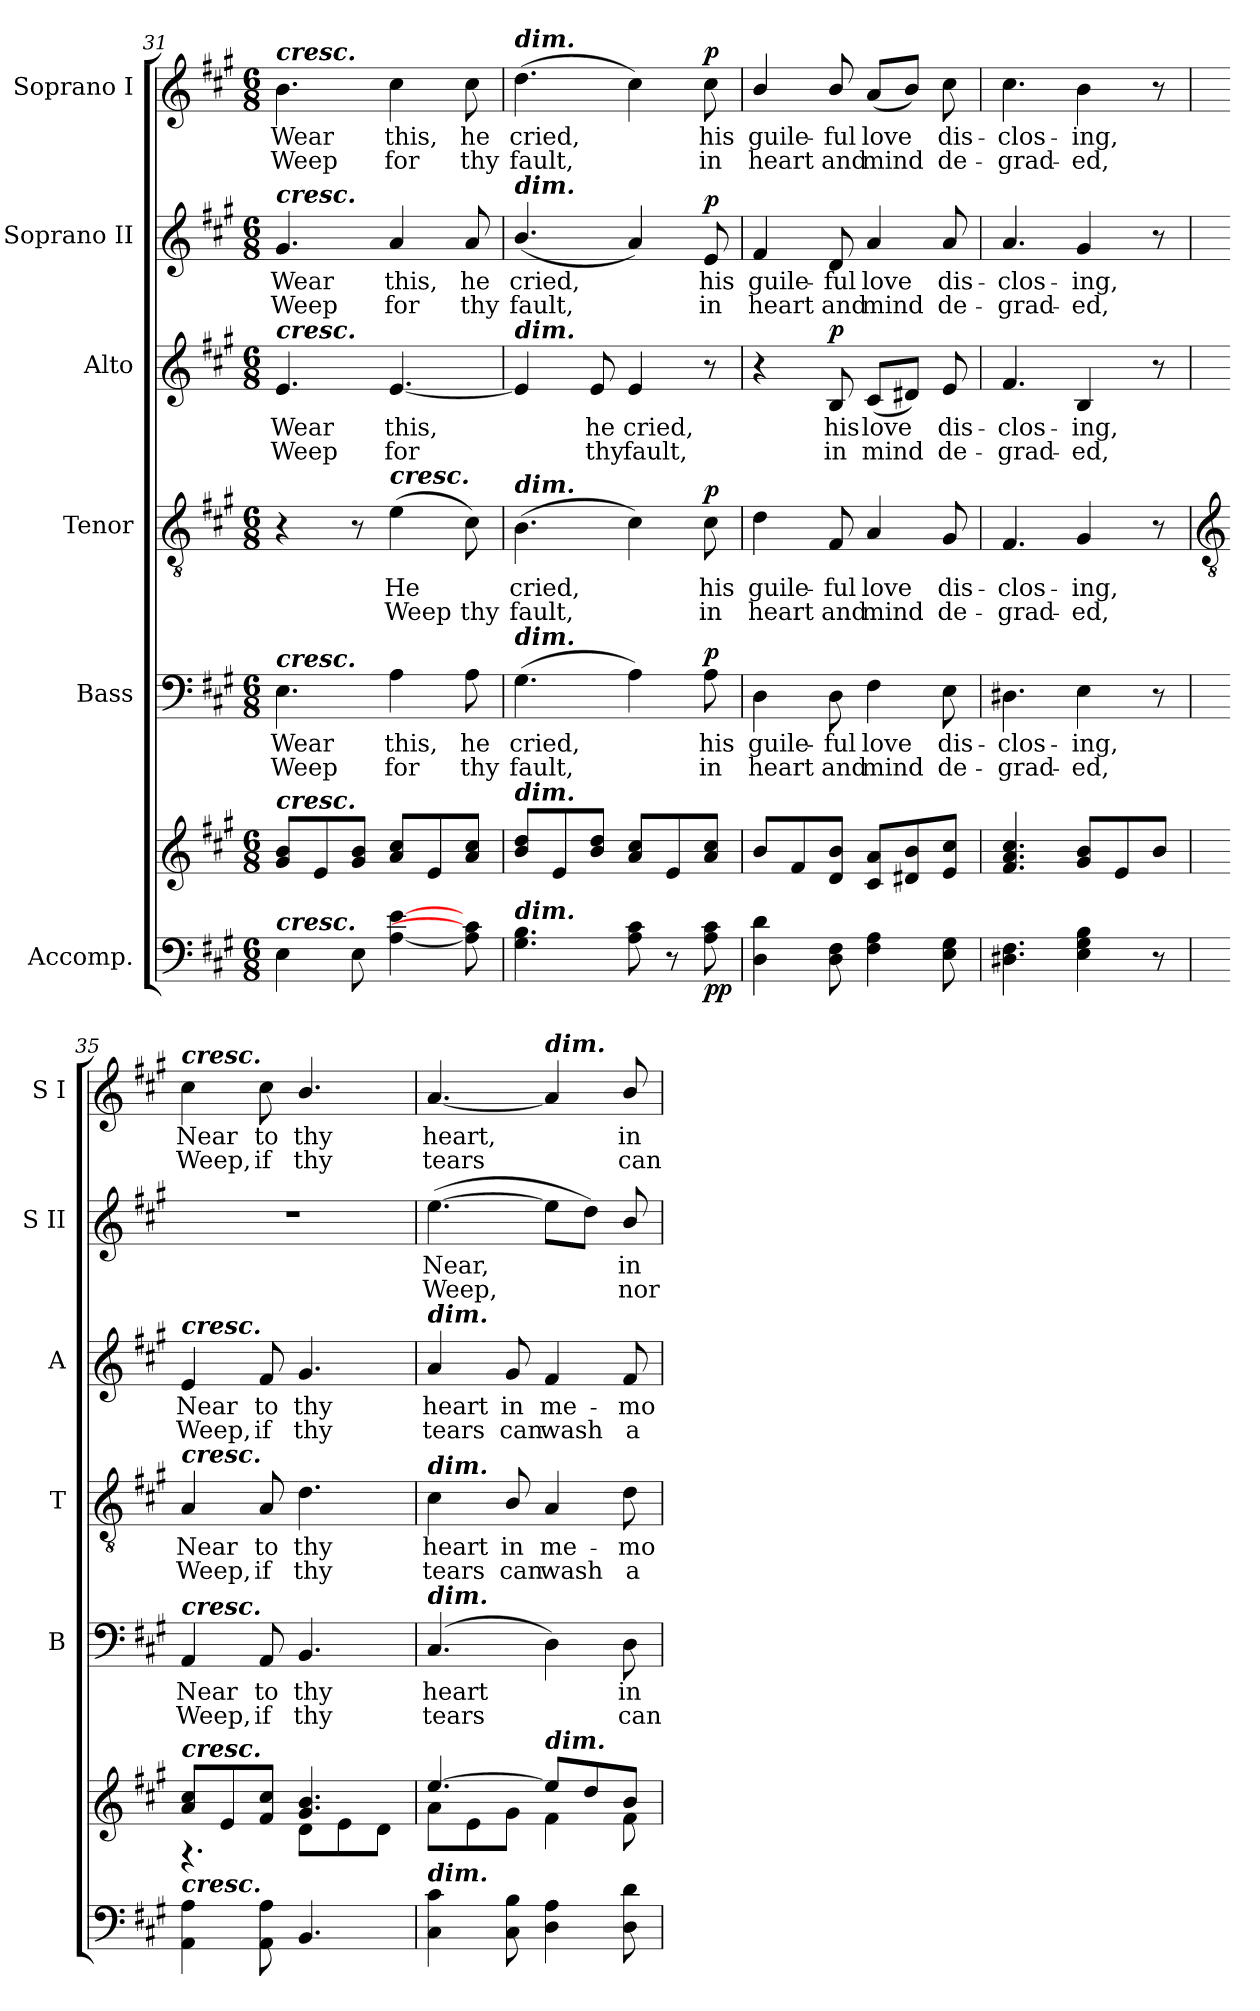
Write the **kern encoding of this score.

**kern	**kern	**dynam	**kern	**text	**text	**dynam	**kern	**text	**text	**dynam	**kern	**text	**text	**dynam	**kern	**text	**text	**dynam	**kern	**text	**text	**dynam
*part6	*part6	*part6	*part5	*part5	*part5	*part5	*part4	*part4	*part4	*part4	*part3	*part3	*part3	*part3	*part2	*part2	*part2	*part2	*part1	*part1	*part1	*part1
*staff7	*staff6	*staff6/7	*staff5	*staff5	*staff5	*staff5	*staff4	*staff4	*staff4	*staff4	*staff3	*staff3	*staff3	*staff3	*staff2	*staff2	*staff2	*staff2	*staff1	*staff1	*staff1	*staff1
*I"Accomp.	*	*	*I"Bass	*	*	*	*I"Tenor	*	*	*	*I"Alto	*	*	*	*I"Soprano II	*	*	*	*I"Soprano I	*	*	*
*	*	*	*I'B	*	*	*	*I'T	*	*	*	*I'A	*	*	*	*I'S II	*	*	*	*I'S I	*	*	*
!!LO:LB:g=z
*clefF4	*clefG2	*	*clefF4	*	*	*	*clefGv2	*	*	*	*clefG2	*	*	*	*clefG2	*	*	*	*clefG2	*	*	*
*k[f#c#g#]	*k[f#c#g#]	*	*k[f#c#g#]	*	*	*	*k[f#c#g#]	*	*	*	*k[f#c#g#]	*	*	*	*k[f#c#g#]	*	*	*	*k[f#c#g#]	*	*	*
*A:	*A:	*	*A:	*	*	*	*A:	*	*	*	*A:	*	*	*	*A:	*	*	*	*A:	*	*	*
*M6/8	*M6/8	*	*M6/8	*	*	*	*M6/8	*	*	*	*M6/8	*	*	*	*M6/8	*	*	*	*M6/8	*	*	*
=31	=31	=31	=31	=31	=31	=31	=31	=31	=31	=31	=31	=31	=31	=31	=31	=31	=31	=31	=31	=31	=31	=31
!	!	!	!	!	!	!	!	!	!	!	!	!	!	!	!	!	!	!	!LO:TX:a:Bi:t=cresc.	!	!	!
!	!	!	!	!	!	!	!	!	!	!	!	!	!	!	!LO:TX:a:Bi:t=cresc.	!	!	!	!	!	!	!
!	!	!	!	!	!	!	!	!	!	!	!LO:TX:a:Bi:t=cresc.	!	!	!	!	!	!	!	!	!	!	!
!	!	!	!LO:TX:a:Bi:t=cresc.	!	!	!	!	!	!	!	!	!	!	!	!	!	!	!	!	!	!	!
!	!LO:TX:a:Bi:t=cresc.	!	!	!	!	!	!	!	!	!	!	!	!	!	!	!	!	!	!	!	!	!
!LO:TX:a:Bi:t=cresc.	!	!	!	!	!	!	!	!	!	!	!	!	!	!	!	!	!	!	!	!	!	!
!	!	!	!	!LO:LY:b	!LO:LY:b	!	!	!	!	!	!	!LO:LY:b	!LO:LY:b	!	!	!LO:LY:b	!LO:LY:b	!	!	!LO:LY:b	!LO:LY:b	!
4E	8g# 8bL	.	4.E	Wear	Weep	.	4r	.	.	.	4.e	Wear	Weep	.	4.g#	Wear	Weep	.	4.b	Wear	Weep	.
.	8e	.	.	.	.	.	.	.	.	.	.	.	.	.	.	.	.	.	.	.	.	.
8E	8g# 8bJ	.	.	.	.	.	8r	.	.	.	.	.	.	.	.	.	.	.	.	.	.	.
!	!	!	!	!	!	!	!LO:TX:a:Bi:t=cresc.	!	!	!	!	!	!	!	!	!	!	!	!	!	!	!
!	!	!	!	!LO:LY:b	!LO:LY:b	!	!	!LO:LY:b	!LO:LY:b	!	!	!LO:LY:b	!LO:LY:b	!	!	!LO:LY:b	!LO:LY:b	!	!	!LO:LY:b	!LO:LY:b	!
[4A [4e	8a 8cc#L	.	4A	this,	for	.	(>4e	He	Weep	.	[4.e	this,	for	.	4a	this,	for	.	4cc#	this,	for	.
.	8e	.	.	.	.	.	.	.	.	.	.	.	.	.	.	.	.	.	.	.	.	.
!	!	!	!	!LO:LY:b	!LO:LY:b	!	!	!	!LO:LY:b	!	!	!	!	!	!	!LO:LY:b	!LO:LY:b	!	!	!LO:LY:b	!LO:LY:b	!
8A] 8c#]	8a 8cc#J	.	8A	he	thy	.	8c#)	.	thy	.	.	.	.	.	8a	he	thy	.	8cc#	he	thy	.
=32	=32	=32	=32	=32	=32	=32	=32	=32	=32	=32	=32	=32	=32	=32	=32	=32	=32	=32	=32	=32	=32	=32
!	!	!	!	!	!	!	!	!	!	!	!	!	!	!	!	!	!	!	!LO:TX:a:Bi:t=dim.	!	!	!
!	!	!	!	!	!	!	!	!	!	!	!	!	!	!	!LO:TX:a:Bi:t=dim.	!	!	!	!	!	!	!
!	!	!	!	!	!	!	!	!	!	!	!LO:TX:a:Bi:t=dim.	!	!	!	!	!	!	!	!	!	!	!
!	!	!	!	!	!	!	!LO:TX:a:Bi:t=dim.	!	!	!	!	!	!	!	!	!	!	!	!	!	!	!
!	!	!	!LO:TX:a:Bi:t=dim.	!	!	!	!	!	!	!	!	!	!	!	!	!	!	!	!	!	!	!
!	!LO:TX:a:Bi:t=dim.	!	!	!	!	!	!	!	!	!	!	!	!	!	!	!	!	!	!	!	!	!
!LO:TX:a:Bi:t=dim.	!	!	!	!	!	!	!	!	!	!	!	!	!	!	!	!	!	!	!	!	!	!
!	!	!	!	!LO:LY:b	!LO:LY:b	!	!	!LO:LY:b	!LO:LY:b	!	!	!	!	!	!	!LO:LY:b	!LO:LY:b	!	!	!LO:LY:b	!LO:LY:b	!
4.G# 4.B	8b 8ddL	.	(>4.G#	cried,	fault,	.	(>4.B	cried,	fault,	.	4e]	.	.	.	(<4.b/	cried,	fault,	.	(>4.dd	cried,	fault,	.
.	8e	.	.	.	.	.	.	.	.	.	.	.	.	.	.	.	.	.	.	.	.	.
!	!	!	!	!	!	!	!	!	!	!	!	!LO:LY:b	!LO:LY:b	!	!	!	!	!	!	!	!	!
.	8b 8ddJ	.	.	.	.	.	.	.	.	.	8e	he	thy	.	.	.	.	.	.	.	.	.
!	!	!	!	!	!	!	!	!	!	!	!	!LO:LY:b	!LO:LY:b	!	!	!	!	!	!	!	!	!
8A 8c#	8a 8cc#L	.	4A)	.	.	.	4c#)	.	.	.	4e	cried,	fault,	.	4a)	.	.	.	4cc#)	.	.	.
8r	8e	.	.	.	.	.	.	.	.	.	.	.	.	.	.	.	.	.	.	.	.	.
!	!	!LO:DY:b=2	!	!LO:LY:b	!LO:LY:b	!	!	!LO:LY:b	!LO:LY:b	!	!	!	!	!	!	!LO:LY:b	!LO:LY:b	!	!	!LO:LY:b	!LO:LY:b	!
!	!	!LO:DY:n=1:b	!	!	!	!LO:DY:b	!	!	!	!LO:DY:b	!	!	!	!	!	!	!	!LO:DY:b	!	!	!	!LO:DY:b
8A 8c#	8a 8cc#J	p p	8A	his	in	p	8c#	his	in	p	8r	.	.	.	8e	his	in	p	8cc#	his	in	p
=33	=33	=33	=33	=33	=33	=33	=33	=33	=33	=33	=33	=33	=33	=33	=33	=33	=33	=33	=33	=33	=33	=33
!	!	!	!	!LO:LY:b	!LO:LY:b	!	!	!LO:LY:b	!LO:LY:b	!	!	!	!	!	!	!LO:LY:b	!LO:LY:b	!	!	!LO:LY:b	!LO:LY:b	!
4D 4d	8b/L	.	4D	guile-	-heart	.	4d	guile-	-heart	.	4r	.	.	.	4f#	guile-	-heart	.	4b/	guile-	-heart	.
.	8f#	.	.	.	.	.	.	.	.	.	.	.	.	.	.	.	.	.	.	.	.	.
!	!	!	!	!LO:LY:b	!LO:LY:b	!	!	!LO:LY:b	!LO:LY:b	!	!	!LO:LY:b	!LO:LY:b	!LO:DY:b	!	!LO:LY:b	!LO:LY:b	!	!	!LO:LY:b	!LO:LY:b	!
8D 8F#	8d/ 8b/J	.	8D	ful	and	.	8F#	ful	and	.	8B	his	in	p	8d	ful	and	.	8b/	ful	and	.
!	!	!	!	!LO:LY:b	!LO:LY:b	!	!	!LO:LY:b	!LO:LY:b	!	!	!LO:LY:b	!LO:LY:b	!	!	!LO:LY:b	!LO:LY:b	!	!	!LO:LY:b	!LO:LY:b	!
4F# 4A	8c# 8aL	.	4F#	love	mind	.	4A	love	mind	.	(<8c#L	love	mind	.	4a	love	mind	.	(<8aL	love	mind	.
.	8d#X 8b	.	.	.	.	.	.	.	.	.	8d#XJ)	.	.	.	.	.	.	.	8bJ)	.	.	.
!	!	!	!	!LO:LY:b	!LO:LY:b	!	!	!LO:LY:b	!LO:LY:b	!	!	!LO:LY:b	!LO:LY:b	!	!	!LO:LY:b	!LO:LY:b	!	!	!LO:LY:b	!LO:LY:b	!
8E 8G#	8e 8cc#J	.	8E	dis-	-de-	.	8G#	dis-	-de-	.	8e	dis-	-de-	.	8a	dis-	-de-	.	8cc#	dis-	-de-	.
=34	=34	=34	=34	=34	=34	=34	=34	=34	=34	=34	=34	=34	=34	=34	=34	=34	=34	=34	=34	=34	=34	=34
!	!	!	!	!LO:LY:b	!LO:LY:b	!	!	!LO:LY:b	!LO:LY:b	!	!	!LO:LY:b	!LO:LY:b	!	!	!LO:LY:b	!LO:LY:b	!	!	!LO:LY:b	!LO:LY:b	!
4.D#X 4.F#	4.f# 4.a 4.cc#	.	4.D#X	-clos-	-grad-	.	4.F#	-clos-	-grad-	.	4.f#	-clos-	-grad-	.	4.a	-clos-	-grad-	.	4.cc#	-clos-	-grad-	.
!	!	!	!	!LO:LY:b	!LO:LY:b	!	!	!LO:LY:b	!LO:LY:b	!	!	!LO:LY:b	!LO:LY:b	!	!	!LO:LY:b	!LO:LY:b	!	!	!LO:LY:b	!LO:LY:b	!
4E 4G# 4B	8g# 8bL	.	4E	-ing,	ed,	.	4G#	-ing,	ed,	.	4B	-ing,	ed,	.	4g#	-ing,	ed,	.	4b	-ing,	ed,	.
.	8e	.	.	.	.	.	.	.	.	.	.	.	.	.	.	.	.	.	.	.	.	.
8r	8bJ	.	8r	.	.	.	8r	.	.	.	8r	.	.	.	8r	.	.	.	8r	.	.	.
!!LO:LB:g=z
=35	=35	=35	=35	=35	=35	=35	=35	=35	=35	=35	=35	=35	=35	=35	=35	=35	=35	=35	=35	=35	=35	=35
*	*	*	*	*	*	*	*clefGv2	*	*	*	*	*	*	*	*	*	*	*	*	*	*	*
*	*^	*	*	*	*	*	*	*	*	*	*	*	*	*	*	*	*	*	*	*	*	*
!	!	!	!	!	!	!	!	!	!	!	!	!	!	!	!	!	!	!	!	!LO:TX:a:Bi:t=cresc.	!	!	!
!	!	!	!	!	!	!	!	!	!	!	!	!LO:TX:a:Bi:t=cresc.	!	!	!	!	!	!	!	!	!	!	!
!	!	!	!	!	!	!	!	!LO:TX:a:Bi:t=cresc.	!	!	!	!	!	!	!	!	!	!	!	!	!	!	!
!	!	!	!	!LO:TX:a:Bi:t=cresc.	!	!	!	!	!	!	!	!	!	!	!	!	!	!	!	!	!	!	!
!	!LO:TX:a:Bi:t=cresc.	!	!	!	!	!	!	!	!	!	!	!	!	!	!	!	!	!	!	!	!	!	!
!LO:TX:a:Bi:t=cresc.	!	!	!	!	!	!	!	!	!	!	!	!	!	!	!	!	!	!	!	!	!	!	!
!	!	!	!	!	!LO:LY:b	!LO:LY:b	!	!	!LO:LY:b	!LO:LY:b	!	!	!LO:LY:b	!LO:LY:b	!	!LO:N:vis=1	!	!	!	!	!LO:LY:b	!LO:LY:b	!
4AA 4A	8a/ 8cc#/L	4.r	.	4AA	Near	Weep,	.	4A	Near	Weep,	.	4e	Near	Weep,	.	2.r	.	.	.	4cc#	Near	Weep,	.
.	8e/	.	.	.	.	.	.	.	.	.	.	.	.	.	.	.	.	.	.	.	.	.	.
!	!	!	!	!	!LO:LY:b	!LO:LY:b	!	!	!LO:LY:b	!LO:LY:b	!	!	!LO:LY:b	!LO:LY:b	!	!	!	!	!	!	!LO:LY:b	!LO:LY:b	!
8AA 8A	8f#/ 8cc#/J	.	.	8AA	to	if	.	8A	to	if	.	8f#	to	if	.	.	.	.	.	8cc#	to	if	.
!	!	!	!	!	!LO:LY:b	!LO:LY:b	!	!	!LO:LY:b	!LO:LY:b	!	!	!LO:LY:b	!LO:LY:b	!	!	!	!	!	!	!LO:LY:b	!LO:LY:b	!
4.BB	4.g#/ 4.b/	8d\L	.	4.BB	thy	thy	.	4.d	thy	thy	.	4.g#	thy	thy	.	.	.	.	.	4.b/	thy	thy	.
.	.	8e\	.	.	.	.	.	.	.	.	.	.	.	.	.	.	.	.	.	.	.	.	.
.	.	8d\J	.	.	.	.	.	.	.	.	.	.	.	.	.	.	.	.	.	.	.	.	.
=36	=36	=36	=36	=36	=36	=36	=36	=36	=36	=36	=36	=36	=36	=36	=36	=36	=36	=36	=36	=36	=36	=36	=36
!	!	!	!	!	!	!	!	!	!	!	!	!LO:TX:a:Bi:t=dim.	!	!	!	!	!	!	!	!	!	!	!
!	!	!	!	!	!	!	!	!LO:TX:a:Bi:t=dim.	!	!	!	!	!	!	!	!	!	!	!	!	!	!	!
!	!	!	!	!LO:TX:a:Bi:t=dim.	!	!	!	!	!	!	!	!	!	!	!	!	!	!	!	!	!	!	!
!LO:TX:a:Bi:t=dim.	!	!	!	!	!	!	!	!	!	!	!	!	!	!	!	!	!	!	!	!	!	!	!
!	!	!	!	!	!LO:LY:b	!LO:LY:b	!	!	!LO:LY:b	!LO:LY:b	!	!	!LO:LY:b	!LO:LY:b	!	!	!LO:LY:b	!LO:LY:b	!	!	!LO:LY:b	!LO:LY:b	!
4C# 4c#	[4.ee/	8a\L	.	(<4.C#	heart	tears	.	4c#	heart	tears	.	4a	heart	tears	.	(>[4.ee	Near,	Weep,	.	[4.a	heart,	tears	.
.	.	8e\	.	.	.	.	.	.	.	.	.	.	.	.	.	.	.	.	.	.	.	.	.
!	!	!	!	!	!	!	!	!	!LO:LY:b	!LO:LY:b	!	!	!LO:LY:b	!LO:LY:b	!	!	!	!	!	!	!	!	!
8C# 8B	.	8g#\J	.	.	.	.	.	8B/	in	can	.	8g#	in	can	.	.	.	.	.	.	.	.	.
!	!	!	!	!	!	!	!	!	!	!	!	!	!	!	!	!	!	!	!	!LO:TX:a:Bi:t=dim.	!	!	!
!	!LO:TX:a:Bi:t=dim.	!	!	!	!	!	!	!	!	!	!	!	!	!	!	!	!	!	!	!	!	!	!
!	!	!	!	!	!	!	!	!	!LO:LY:b	!LO:LY:b	!	!	!LO:LY:b	!LO:LY:b	!	!	!	!	!	!	!	!	!
4D 4A	8ee/L]	4f#\	.	4D)	.	.	.	4A	me-	-wash	.	4f#	me-	-wash	.	8eeL]	.	.	.	4a]	.	.	.
.	8dd/	.	.	.	.	.	.	.	.	.	.	.	.	.	.	8ddJ)	.	.	.	.	.	.	.
!	!	!	!	!	!LO:LY:b	!LO:LY:b	!	!	!LO:LY:b	!LO:LY:b	!	!	!LO:LY:b	!LO:LY:b	!	!	!LO:LY:b	!LO:LY:b	!	!	!LO:LY:b	!LO:LY:b	!
8D 8d	8b/J	8f#\	.	8D	in	can	.	8d	mo-	a-	.	8f#	mo-	a-	.	8b/	in	nor	.	8b/	in	can	.
*	*v	*v	*	*	*	*	*	*	*	*	*	*	*	*	*	*	*	*	*	*	*	*	*
=	=	=	=	=	=	=	=	=	=	=	=	=	=	=	=	=	=	=	=	=	=	=
*-	*-	*-	*-	*-	*-	*-	*-	*-	*-	*-	*-	*-	*-	*-	*-	*-	*-	*-	*-	*-	*-	*-
